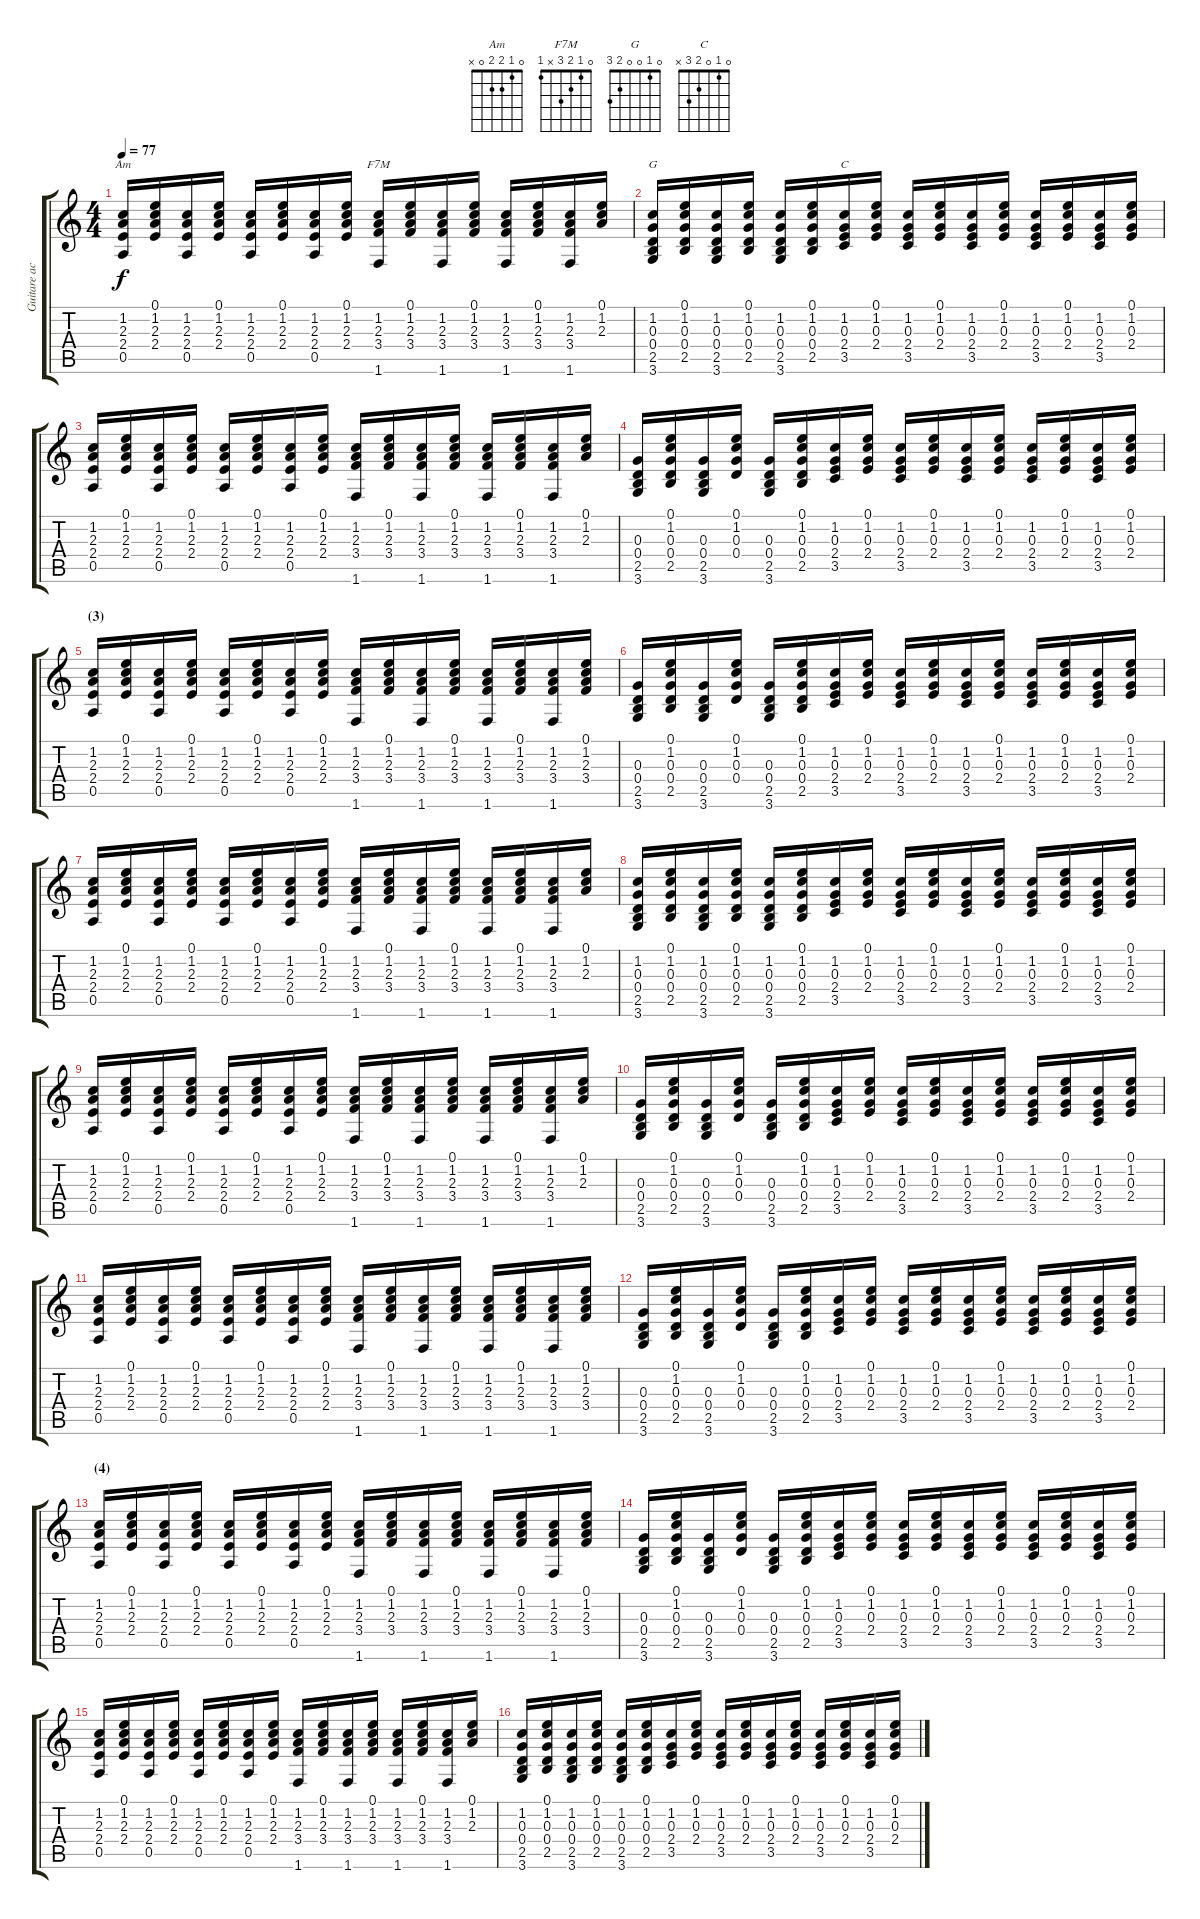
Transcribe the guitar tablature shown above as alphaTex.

\track ("Guitare acoustique" "Guitare ac") {instrument acousticguitarsteel}
\staff {score tabs}
\tuning (E4 B3 G3 D3 A2 E2) {hide}
\chord ("Am" 0 1 2 2 0 x)
\chord ("F7M" 0 1 2 3 x 1)
\chord ("G" 0 1 0 0 2 3)
\chord ("C" 0 1 0 2 3 x)
\ts (4 4)
\tempo 77
\clef g2
\ks c
(1.2 2.3 2.4 0.5).16{ch "Am" dy f} (0.1 1.2 2.3 2.4).16 (1.2 2.3 2.4 0.5).16 (0.1 1.2 2.3 2.4).16 (1.2 2.3 2.4 0.5).16 (0.1 1.2 2.3 2.4).16 (1.2 2.3 2.4 0.5).16 (0.1 1.2 2.3 2.4).16 (1.2 2.3 3.4 1.6).16{ch "F7M"} (0.1 1.2 2.3 3.4).16 (1.2 2.3 3.4 1.6).16 (0.1 1.2 2.3 3.4).16 (1.2 2.3 3.4 1.6).16 (0.1 1.2 2.3 3.4).16 (1.2 2.3 3.4 1.6).16 (0.1 1.2 2.3).16 |
(1.2 0.3 0.4 2.5 3.6).16{ch "G"} (0.1 1.2 0.3 0.4 2.5).16 (1.2 0.3 0.4 2.5 3.6).16 (0.1 1.2 0.3 0.4 2.5).16 (1.2 0.3 0.4 2.5 3.6).16 (0.1 1.2 0.3 0.4 2.5).16 (1.2 0.3 2.4 3.5).16{ch "C"} (0.1 1.2 0.3 2.4).16 (1.2 0.3 2.4 3.5).16 (0.1 1.2 0.3 2.4).16 (1.2 0.3 2.4 3.5).16 (0.1 1.2 0.3 2.4).16 (1.2 0.3 2.4 3.5).16 (0.1 1.2 0.3 2.4).16 (1.2 0.3 2.4 3.5).16 (0.1 1.2 0.3 2.4).16 |
(1.2 2.3 2.4 0.5).16 (0.1 1.2 2.3 2.4).16 (1.2 2.3 2.4 0.5).16 (0.1 1.2 2.3 2.4).16 (1.2 2.3 2.4 0.5).16 (0.1 1.2 2.3 2.4).16 (1.2 2.3 2.4 0.5).16 (0.1 1.2 2.3 2.4).16 (1.2 2.3 3.4 1.6).16 (0.1 1.2 2.3 3.4).16 (1.2 2.3 3.4 1.6).16 (0.1 1.2 2.3 3.4).16 (1.2 2.3 3.4 1.6).16 (0.1 1.2 2.3 3.4).16 (1.2 2.3 3.4 1.6).16 (0.1 1.2 2.3).16 |
(0.3 0.4 2.5 3.6).16 (0.1 1.2 0.3 0.4 2.5).16 (0.3 0.4 2.5 3.6).16 (0.1 1.2 0.3 0.4).16 (0.3 0.4 2.5 3.6).16 (0.1 1.2 0.3 0.4 2.5).16 (1.2 0.3 2.4 3.5).16 (0.1 1.2 0.3 2.4).16 (1.2 0.3 2.4 3.5).16 (0.1 1.2 0.3 2.4).16 (1.2 0.3 2.4 3.5).16 (0.1 1.2 0.3 2.4).16 (1.2 0.3 2.4 3.5).16 (0.1 1.2 0.3 2.4).16 (1.2 0.3 2.4 3.5).16 (0.1 1.2 0.3 2.4).16 |
\section ("" "(3)")
(1.2 2.3 2.4 0.5).16 (0.1 1.2 2.3 2.4).16 (1.2 2.3 2.4 0.5).16 (0.1 1.2 2.3 2.4).16 (1.2 2.3 2.4 0.5).16 (0.1 1.2 2.3 2.4).16 (1.2 2.3 2.4 0.5).16 (0.1 1.2 2.3 2.4).16 (1.2 2.3 3.4 1.6).16 (0.1 1.2 2.3 3.4).16 (1.2 2.3 3.4 1.6).16 (0.1 1.2 2.3 3.4).16 (1.2 2.3 3.4 1.6).16 (0.1 1.2 2.3 3.4).16 (1.2 2.3 3.4 1.6).16 (0.1 1.2 2.3 3.4).16 |
(0.3 0.4 2.5 3.6).16 (0.1 1.2 0.3 0.4 2.5).16 (0.3 0.4 2.5 3.6).16 (0.1 1.2 0.3 0.4).16 (0.3 0.4 2.5 3.6).16 (0.1 1.2 0.3 0.4 2.5).16 (1.2 0.3 2.4 3.5).16 (0.1 1.2 0.3 2.4).16 (1.2 0.3 2.4 3.5).16 (0.1 1.2 0.3 2.4).16 (1.2 0.3 2.4 3.5).16 (0.1 1.2 0.3 2.4).16 (1.2 0.3 2.4 3.5).16 (0.1 1.2 0.3 2.4).16 (1.2 0.3 2.4 3.5).16 (0.1 1.2 0.3 2.4).16 |
(1.2 2.3 2.4 0.5).16 (0.1 1.2 2.3 2.4).16 (1.2 2.3 2.4 0.5).16 (0.1 1.2 2.3 2.4).16 (1.2 2.3 2.4 0.5).16 (0.1 1.2 2.3 2.4).16 (1.2 2.3 2.4 0.5).16 (0.1 1.2 2.3 2.4).16 (1.2 2.3 3.4 1.6).16 (0.1 1.2 2.3 3.4).16 (1.2 2.3 3.4 1.6).16 (0.1 1.2 2.3 3.4).16 (1.2 2.3 3.4 1.6).16 (0.1 1.2 2.3 3.4).16 (1.2 2.3 3.4 1.6).16 (0.1 1.2 2.3).16 |
(1.2 0.3 0.4 2.5 3.6).16 (0.1 1.2 0.3 0.4 2.5).16 (1.2 0.3 0.4 2.5 3.6).16 (0.1 1.2 0.3 0.4 2.5).16 (1.2 0.3 0.4 2.5 3.6).16 (0.1 1.2 0.3 0.4 2.5).16 (1.2 0.3 2.4 3.5).16 (0.1 1.2 0.3 2.4).16 (1.2 0.3 2.4 3.5).16 (0.1 1.2 0.3 2.4).16 (1.2 0.3 2.4 3.5).16 (0.1 1.2 0.3 2.4).16 (1.2 0.3 2.4 3.5).16 (0.1 1.2 0.3 2.4).16 (1.2 0.3 2.4 3.5).16 (0.1 1.2 0.3 2.4).16 |
(1.2 2.3 2.4 0.5).16 (0.1 1.2 2.3 2.4).16 (1.2 2.3 2.4 0.5).16 (0.1 1.2 2.3 2.4).16 (1.2 2.3 2.4 0.5).16 (0.1 1.2 2.3 2.4).16 (1.2 2.3 2.4 0.5).16 (0.1 1.2 2.3 2.4).16 (1.2 2.3 3.4 1.6).16 (0.1 1.2 2.3 3.4).16 (1.2 2.3 3.4 1.6).16 (0.1 1.2 2.3 3.4).16 (1.2 2.3 3.4 1.6).16 (0.1 1.2 2.3 3.4).16 (1.2 2.3 3.4 1.6).16 (0.1 1.2 2.3).16 |
(0.3 0.4 2.5 3.6).16 (0.1 1.2 0.3 0.4 2.5).16 (0.3 0.4 2.5 3.6).16 (0.1 1.2 0.3 0.4).16 (0.3 0.4 2.5 3.6).16 (0.1 1.2 0.3 0.4 2.5).16 (1.2 0.3 2.4 3.5).16 (0.1 1.2 0.3 2.4).16 (1.2 0.3 2.4 3.5).16 (0.1 1.2 0.3 2.4).16 (1.2 0.3 2.4 3.5).16 (0.1 1.2 0.3 2.4).16 (1.2 0.3 2.4 3.5).16 (0.1 1.2 0.3 2.4).16 (1.2 0.3 2.4 3.5).16 (0.1 1.2 0.3 2.4).16 |
(1.2 2.3 2.4 0.5).16 (0.1 1.2 2.3 2.4).16 (1.2 2.3 2.4 0.5).16 (0.1 1.2 2.3 2.4).16 (1.2 2.3 2.4 0.5).16 (0.1 1.2 2.3 2.4).16 (1.2 2.3 2.4 0.5).16 (0.1 1.2 2.3 2.4).16 (1.2 2.3 3.4 1.6).16 (0.1 1.2 2.3 3.4).16 (1.2 2.3 3.4 1.6).16 (0.1 1.2 2.3 3.4).16 (1.2 2.3 3.4 1.6).16 (0.1 1.2 2.3 3.4).16 (1.2 2.3 3.4 1.6).16 (0.1 1.2 2.3 3.4).16 |
(0.3 0.4 2.5 3.6).16 (0.1 1.2 0.3 0.4 2.5).16 (0.3 0.4 2.5 3.6).16 (0.1 1.2 0.3 0.4).16 (0.3 0.4 2.5 3.6).16 (0.1 1.2 0.3 0.4 2.5).16 (1.2 0.3 2.4 3.5).16 (0.1 1.2 0.3 2.4).16 (1.2 0.3 2.4 3.5).16 (0.1 1.2 0.3 2.4).16 (1.2 0.3 2.4 3.5).16 (0.1 1.2 0.3 2.4).16 (1.2 0.3 2.4 3.5).16 (0.1 1.2 0.3 2.4).16 (1.2 0.3 2.4 3.5).16 (0.1 1.2 0.3 2.4).16 |
\section ("" "(4)")
(1.2 2.3 2.4 0.5).16{volume 7} (0.1 1.2 2.3 2.4).16 (1.2 2.3 2.4 0.5).16 (0.1 1.2 2.3 2.4).16 (1.2 2.3 2.4 0.5).16 (0.1 1.2 2.3 2.4).16 (1.2 2.3 2.4 0.5).16 (0.1 1.2 2.3 2.4).16 (1.2 2.3 3.4 1.6).16 (0.1 1.2 2.3 3.4).16 (1.2 2.3 3.4 1.6).16 (0.1 1.2 2.3 3.4).16 (1.2 2.3 3.4 1.6).16 (0.1 1.2 2.3 3.4).16 (1.2 2.3 3.4 1.6).16 (0.1 1.2 2.3 3.4).16 |
(0.3 0.4 2.5 3.6).16{volume 6} (0.1 1.2 0.3 0.4 2.5).16 (0.3 0.4 2.5 3.6).16 (0.1 1.2 0.3 0.4).16 (0.3 0.4 2.5 3.6).16 (0.1 1.2 0.3 0.4 2.5).16 (1.2 0.3 2.4 3.5).16 (0.1 1.2 0.3 2.4).16 (1.2 0.3 2.4 3.5).16 (0.1 1.2 0.3 2.4).16 (1.2 0.3 2.4 3.5).16 (0.1 1.2 0.3 2.4).16 (1.2 0.3 2.4 3.5).16 (0.1 1.2 0.3 2.4).16 (1.2 0.3 2.4 3.5).16 (0.1 1.2 0.3 2.4).16 |
(1.2 2.3 2.4 0.5).16{volume 5} (0.1 1.2 2.3 2.4).16 (1.2 2.3 2.4 0.5).16 (0.1 1.2 2.3 2.4).16 (1.2 2.3 2.4 0.5).16 (0.1 1.2 2.3 2.4).16 (1.2 2.3 2.4 0.5).16 (0.1 1.2 2.3 2.4).16 (1.2 2.3 3.4 1.6).16 (0.1 1.2 2.3 3.4).16 (1.2 2.3 3.4 1.6).16 (0.1 1.2 2.3 3.4).16 (1.2 2.3 3.4 1.6).16 (0.1 1.2 2.3 3.4).16 (1.2 2.3 3.4 1.6).16 (0.1 1.2 2.3).16 |
(1.2 0.3 0.4 2.5 3.6).16{volume 4} (0.1 1.2 0.3 0.4 2.5).16 (1.2 0.3 0.4 2.5 3.6).16 (0.1 1.2 0.3 0.4 2.5).16 (1.2 0.3 0.4 2.5 3.6).16 (0.1 1.2 0.3 0.4 2.5).16 (1.2 0.3 2.4 3.5).16 (0.1 1.2 0.3 2.4).16 (1.2 0.3 2.4 3.5).16 (0.1 1.2 0.3 2.4).16 (1.2 0.3 2.4 3.5).16 (0.1 1.2 0.3 2.4).16 (1.2 0.3 2.4 3.5).16 (0.1 1.2 0.3 2.4).16 (1.2 0.3 2.4 3.5).16 (0.1 1.2 0.3 2.4).16
